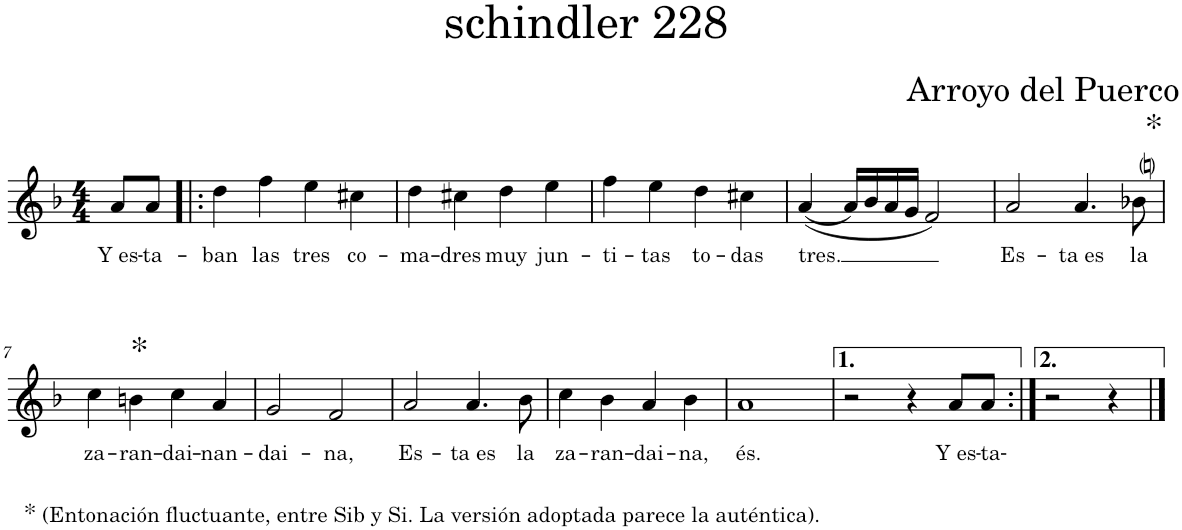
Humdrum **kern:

**kern	**text
*part1	*part1
*staff1	*staff1
*I"Piano	*
*I'Pno.	*
*clefG2	*
*k[b-]	*
*M4/4	*
=1	=1
!	!LO:LY:b
8a/L	Y es-
!	!LO:LY:b
8a/J	-ta-
=2!|:	=2!|:
!	!LO:LY:b
4dd\	-ban
!	!LO:LY:b
4ff\	las
!	!LO:LY:b
4ee\	tres
!	!LO:LY:b
4cc#X\	co-
=3	=3
!	!LO:LY:b
4dd\	-ma-
!	!LO:LY:b
4cc#X\	-dres
!	!LO:LY:b
4dd\	muy
!	!LO:LY:b
4ee\	jun-
=4	=4
!	!LO:LY:b
4ff\	-ti-
!	!LO:LY:b
4ee\	-tas
!	!LO:LY:b
4dd\	to-
!	!LO:LY:b
4cc#X\	-das
=5	=5
!	!LO:LY:b
((4a/	tres.
16a/LL)	.
!LO:TX:a:t=*	!
16b-/	.
16a/	.
16g/JJ	.
2f/)	.
=6	=6
!	!LO:LY:b
2a/	Es-
!	!LO:LY:b
4.ani/	-ta es
!	!LO:LY:b
8b-X\	la
!!LO:LB:g=z
=7	=7
!LO:TX:b:t=*	!
!LO:TX:b:t=(Entonación fluctuante, entre Sib y Si. La versión adoptada parece la auténtica).	!
!	!LO:LY:b
4cc\	za-
!LO:TX:a:t=*	!
!	!LO:LY:b
4bn\	-ran-
!	!LO:LY:b
4cc\	-dai-
!	!LO:LY:b
4a/	-nan-
=8	=8
!	!LO:LY:b
2g/	-dai-
!	!LO:LY:b
2f/	-na,
=9	=9
!	!LO:LY:b
2a/	Es-
!	!LO:LY:b
4.a/	-ta es
!	!LO:LY:b
8b-\	la
=10	=10
!	!LO:LY:b
4cc\	za-
!	!LO:LY:b
4b-\	-ran-
!	!LO:LY:b
4a/	-dai-
!	!LO:LY:b
4b-\	-na,
=11	=11
!	!LO:LY:b
1a	és.
=12	=12
2r	.
4r	.
!	!LO:LY:b
8a/L	Y es-
!	!LO:LY:b
8a/J	-ta-
=13:|!	=13:|!
2r	.
4r	.
==	==
*-	*-
